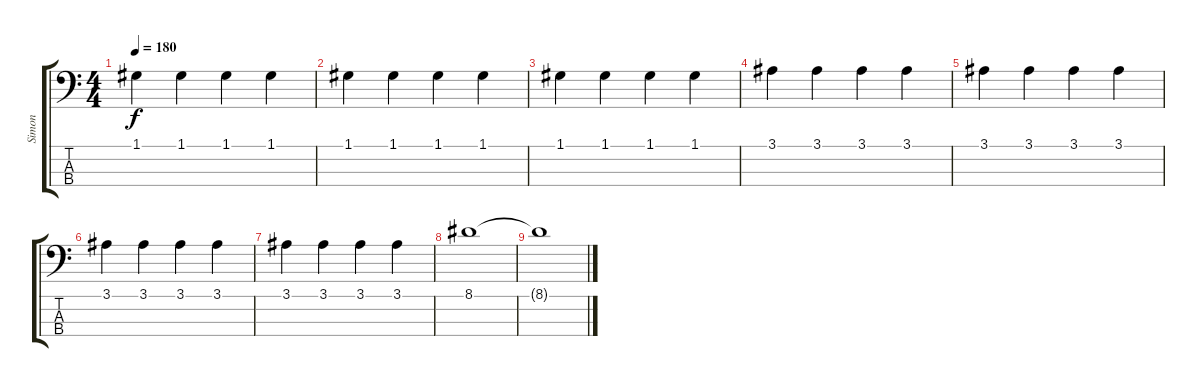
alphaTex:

\track ("Simon" "Simon") {instrument electricbassfinger}
\staff {score tabs}
\tuning (G2 D2 A1 E1) {hide}
\ts (4 4)
\tempo 180
\clef f4
\ks c
1.1.4{dy f} 1.1.4 1.1.4 1.1.4 |
1.1.4 1.1.4 1.1.4 1.1.4 |
1.1.4 1.1.4 1.1.4 1.1.4 |
3.1.4 3.1.4 3.1.4 3.1.4 |
3.1.4 3.1.4 3.1.4 3.1.4 |
3.1.4 3.1.4 3.1.4 3.1.4 |
3.1.4 3.1.4 3.1.4 3.1.4 |
8.1.1 |
8.1{t}.1
